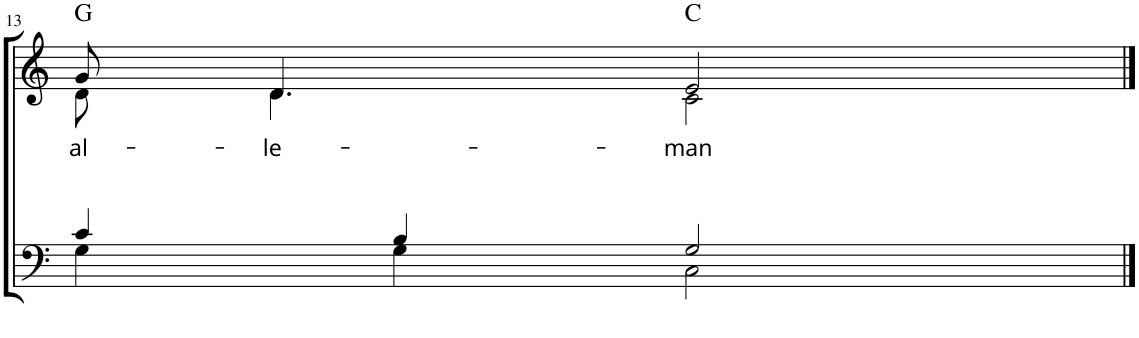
**kern	**kern	**text	**harte
*part2	*part1	*part1	*part1
*staff2	*staff1	*staff1	*
*I"Tenor/Bass	*I"Soprano/Alto	*	*
!!LO:PB:g=z
*clefF4	*clefG2	*	*
*k[]	*k[]	*	*
*M4/4	*M4/4	*	*
=13	=13	=13	=13
*^	*	*	*
!	!	!	!LO:LY:b	!
*	*	*^	*	*
4c/	4G\	8g/	8d\	al-	G:maj
!	!	!	!	!LO:LY:b	!
.	.	4.d/	4.d\	-le-	.
4B/	4G\	.	.	.	.
!	!	!	!	!LO:LY:b	!
2G/	2C\	2e/	2c\	-man	C:maj
*v	*v	*	*	*	*
*	*v	*v	*	*
==	==	==	==
*-	*-	*-	*-
